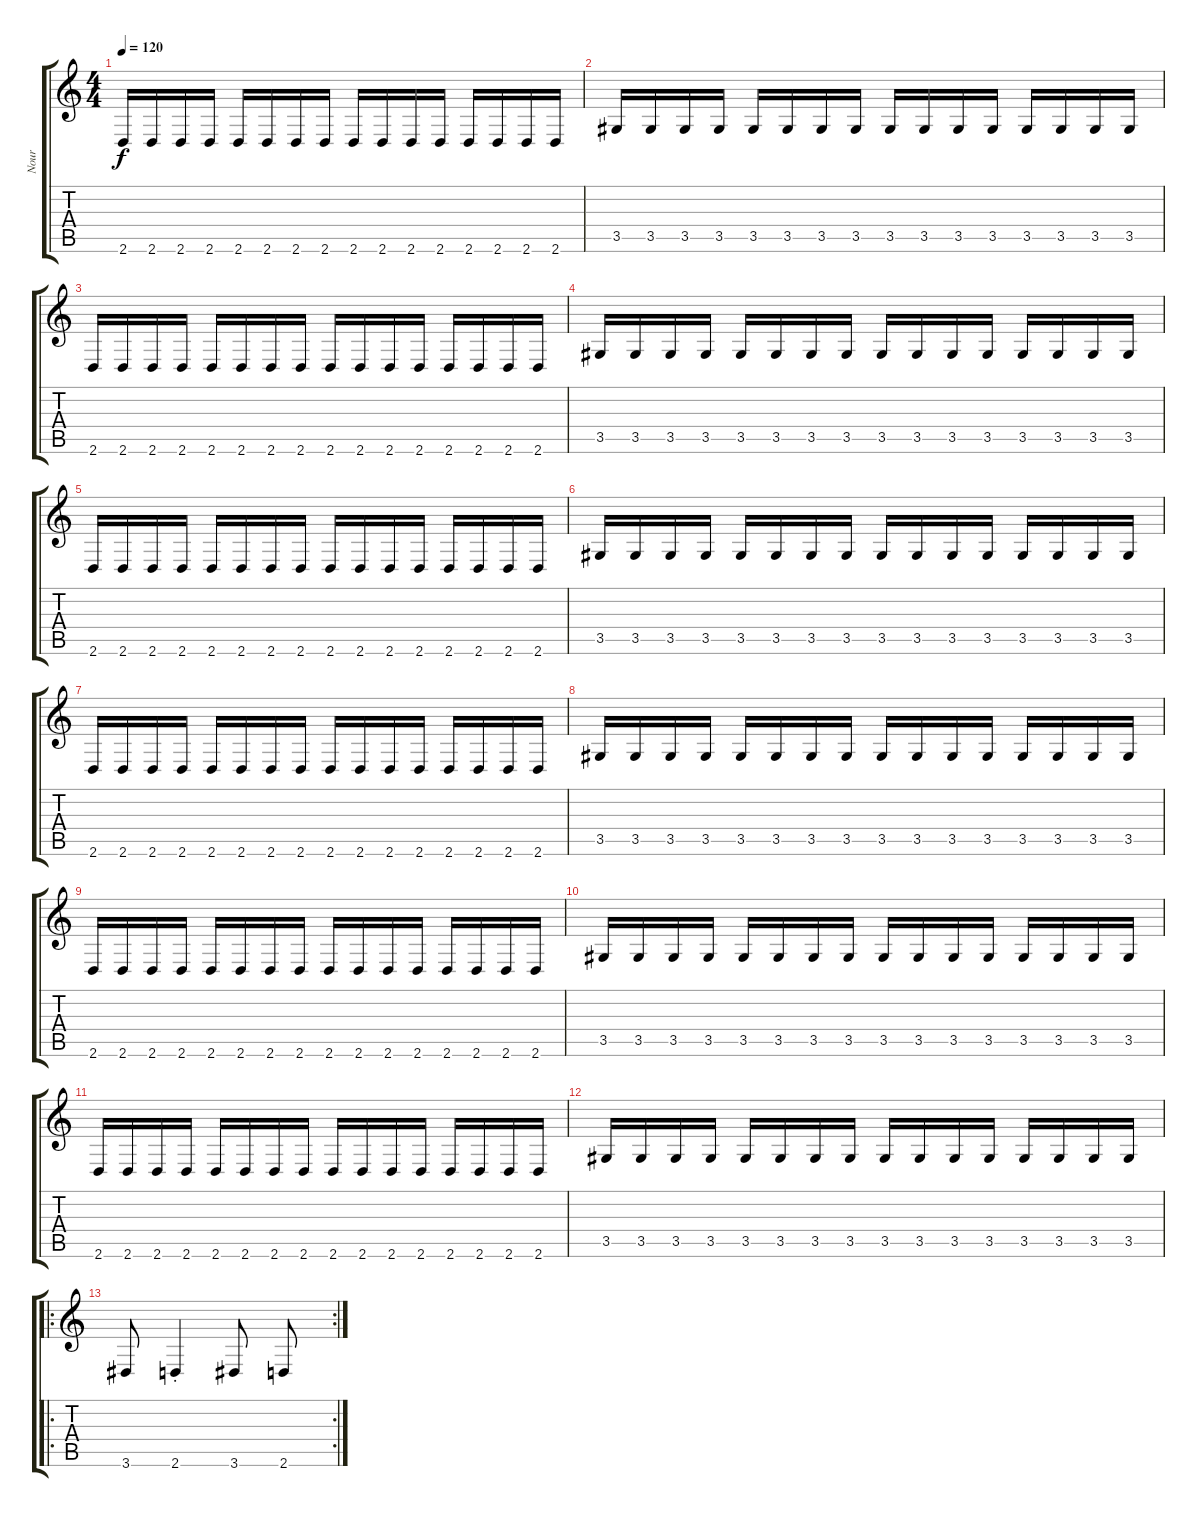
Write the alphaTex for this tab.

\track ("Nour" "Nour") {instrument electricbassfinger}
\staff {score tabs}
\tuning (C4 G3 Eb3 Bb2 F2 C2) {hide}
\ts (4 4)
\tempo 120
\clef g2
\ks c
2.6.16{dy f} 2.6.16 2.6.16 2.6.16 2.6.16 2.6.16 2.6.16 2.6.16 2.6.16 2.6.16 2.6.16 2.6.16 2.6.16 2.6.16 2.6.16 2.6.16 |
3.5.16 3.5.16 3.5.16 3.5.16 3.5.16 3.5.16 3.5.16 3.5.16 3.5.16 3.5.16 3.5.16 3.5.16 3.5.16 3.5.16 3.5.16 3.5.16 |
2.6.16 2.6.16 2.6.16 2.6.16 2.6.16 2.6.16 2.6.16 2.6.16 2.6.16 2.6.16 2.6.16 2.6.16 2.6.16 2.6.16 2.6.16 2.6.16 |
3.5.16 3.5.16 3.5.16 3.5.16 3.5.16 3.5.16 3.5.16 3.5.16 3.5.16 3.5.16 3.5.16 3.5.16 3.5.16 3.5.16 3.5.16 3.5.16 |
2.6.16 2.6.16 2.6.16 2.6.16 2.6.16 2.6.16 2.6.16 2.6.16 2.6.16 2.6.16 2.6.16 2.6.16 2.6.16 2.6.16 2.6.16 2.6.16 |
3.5.16 3.5.16 3.5.16 3.5.16 3.5.16 3.5.16 3.5.16 3.5.16 3.5.16 3.5.16 3.5.16 3.5.16 3.5.16 3.5.16 3.5.16 3.5.16 |
2.6.16 2.6.16 2.6.16 2.6.16 2.6.16 2.6.16 2.6.16 2.6.16 2.6.16 2.6.16 2.6.16 2.6.16 2.6.16 2.6.16 2.6.16 2.6.16 |
3.5.16 3.5.16 3.5.16 3.5.16 3.5.16 3.5.16 3.5.16 3.5.16 3.5.16 3.5.16 3.5.16 3.5.16 3.5.16 3.5.16 3.5.16 3.5.16 |
2.6.16 2.6.16 2.6.16 2.6.16 2.6.16 2.6.16 2.6.16 2.6.16 2.6.16 2.6.16 2.6.16 2.6.16 2.6.16 2.6.16 2.6.16 2.6.16 |
3.5.16 3.5.16 3.5.16 3.5.16 3.5.16 3.5.16 3.5.16 3.5.16 3.5.16 3.5.16 3.5.16 3.5.16 3.5.16 3.5.16 3.5.16 3.5.16 |
2.6.16 2.6.16 2.6.16 2.6.16 2.6.16 2.6.16 2.6.16 2.6.16 2.6.16 2.6.16 2.6.16 2.6.16 2.6.16 2.6.16 2.6.16 2.6.16 |
3.5.16 3.5.16 3.5.16 3.5.16 3.5.16 3.5.16 3.5.16 3.5.16 3.5.16 3.5.16 3.5.16 3.5.16 3.5.16 3.5.16 3.5.16 3.5.16 |
\ro
\rc 2
3.6.8 2.6{st}.4 3.6.8 2.6.8
